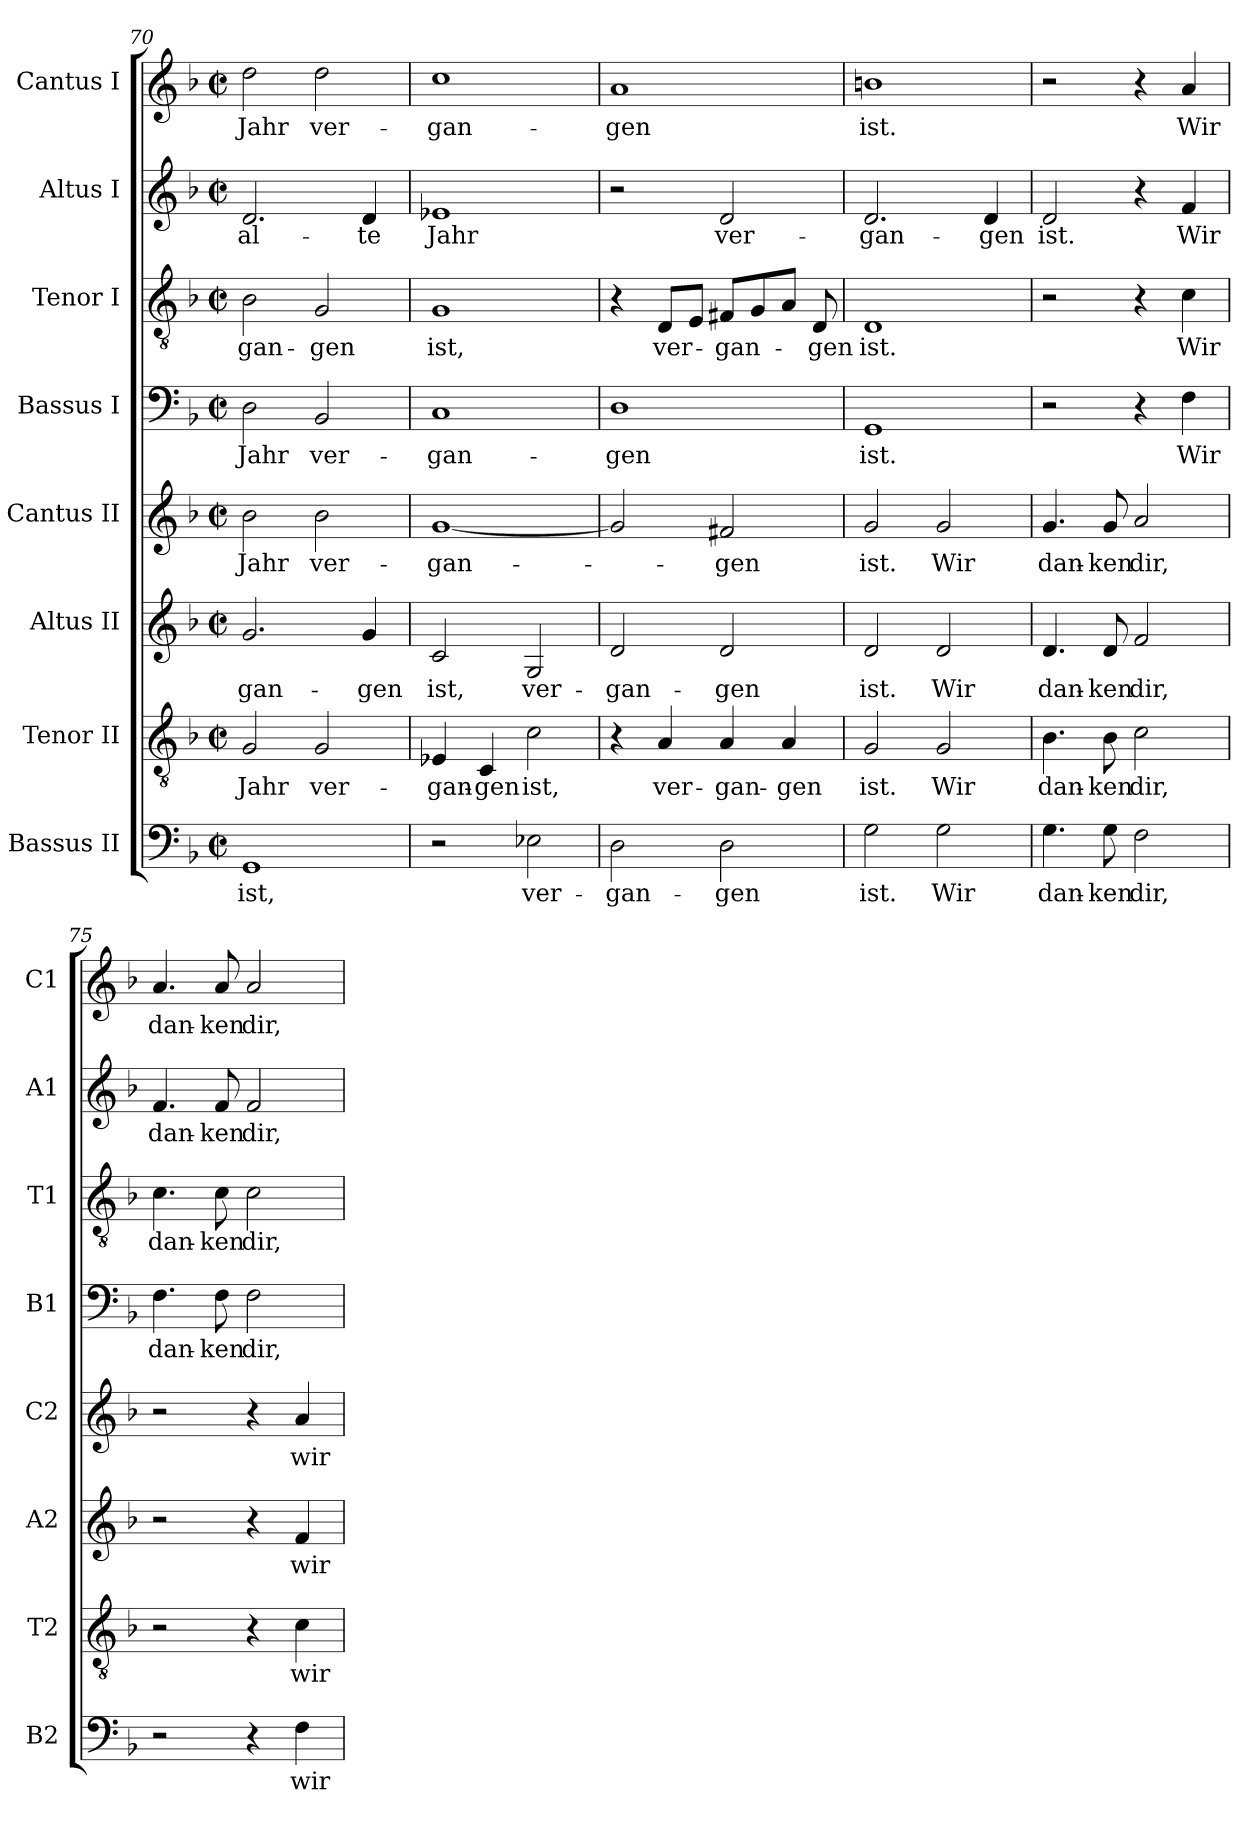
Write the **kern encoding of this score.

**kern	**text	**kern	**text	**kern	**text	**kern	**text	**kern	**text	**kern	**text	**kern	**text	**kern	**text
*part8	*part8	*part7	*part7	*part6	*part6	*part5	*part5	*part4	*part4	*part3	*part3	*part2	*part2	*part1	*part1
*staff8	*staff8	*staff7	*staff7	*staff6	*staff6	*staff5	*staff5	*staff4	*staff4	*staff3	*staff3	*staff2	*staff2	*staff1	*staff1
*I"Bassus II	*	*I"Tenor II	*	*I"Altus II	*	*I"Cantus II	*	*I"Bassus I	*	*I"Tenor I	*	*I"Altus I	*	*I"Cantus I	*
*I'B2	*	*I'T2	*	*I'A2	*	*I'C2	*	*I'B1	*	*I'T1	*	*I'A1	*	*I'C1	*
*clefF4	*	*clefGv2	*	*clefG2	*	*clefG2	*	*clefF4	*	*clefGv2	*	*clefG2	*	*clefG2	*
*k[b-]	*	*k[b-]	*	*k[b-]	*	*k[b-]	*	*k[b-]	*	*k[b-]	*	*k[b-]	*	*k[b-]	*
*F:	*	*F:	*	*F:	*	*F:	*	*F:	*	*F:	*	*F:	*	*F:	*
*M2/2	*	*M2/2	*	*M2/2	*	*M2/2	*	*M2/2	*	*M2/2	*	*M2/2	*	*M2/2	*
*met(c|)	*	*met(c|)	*	*met(c|)	*	*met(c|)	*	*met(c|)	*	*met(c|)	*	*met(c|)	*	*met(c|)	*
=70	=70	=70	=70	=70	=70	=70	=70	=70	=70	=70	=70	=70	=70	=70	=70
!	!LO:LY:b	!	!	!	!	!	!	!	!	!	!	!	!	!	!
!	!	!	!LO:LY:b	!	!	!	!	!	!	!	!	!	!	!	!
!	!	!	!	!	!LO:LY:b	!	!	!	!	!	!	!	!	!	!
!	!	!	!	!	!	!	!LO:LY:b	!	!	!	!	!	!	!	!
!	!	!	!	!	!	!	!	!	!LO:LY:b	!	!	!	!	!	!
!	!	!	!	!	!	!	!	!	!	!	!LO:LY:b	!	!	!	!
!	!	!	!	!	!	!	!	!	!	!	!	!	!LO:LY:b	!	!
!	!	!	!	!	!	!	!	!	!	!	!	!	!	!	!LO:LY:b
1GG	ist,	2G/	Jahr	2.g/	-gan-	2b-\	Jahr	2D\	Jahr	2B-\	-gan-	2.d/	al-	2dd\	Jahr
!	!	!	!LO:LY:b	!	!	!	!	!	!	!	!	!	!	!	!
!	!	!	!	!	!	!	!LO:LY:b	!	!	!	!	!	!	!	!
!	!	!	!	!	!	!	!	!	!LO:LY:b	!	!	!	!	!	!
!	!	!	!	!	!	!	!	!	!	!	!LO:LY:b	!	!	!	!
!	!	!	!	!	!	!	!	!	!	!	!	!	!	!	!LO:LY:b
.	.	2G/	ver-	.	.	2b-\	ver-	2BB-/	ver-	2G/	-gen	.	.	2dd\	ver-
!	!	!	!	!	!LO:LY:b	!	!	!	!	!	!	!	!	!	!
!	!	!	!	!	!	!	!	!	!	!	!	!	!LO:LY:b	!	!
.	.	.	.	4g/	-gen	.	.	.	.	.	.	4d/	-te	.	.
=71	=71	=71	=71	=71	=71	=71	=71	=71	=71	=71	=71	=71	=71	=71	=71
!	!	!	!LO:LY:b	!	!	!	!	!	!	!	!	!	!	!	!
!	!	!	!	!	!LO:LY:b	!	!	!	!	!	!	!	!	!	!
!	!	!	!	!	!	!	!LO:LY:b	!	!	!	!	!	!	!	!
!	!	!	!	!	!	!	!	!	!LO:LY:b	!	!	!	!	!	!
!	!	!	!	!	!	!	!	!	!	!	!LO:LY:b	!	!	!	!
!	!	!	!	!	!	!	!	!	!	!	!	!	!LO:LY:b	!	!
!	!	!	!	!	!	!	!	!	!	!	!	!	!	!	!LO:LY:b
2r	.	4E-X/	-gan-	2c/	ist,	[1g	-gan-	1C	-gan-	1G	ist,	1e-X	Jahr	1cc	-gan-
!	!	!	!LO:LY:b	!	!	!	!	!	!	!	!	!	!	!	!
.	.	4C/	-gen	.	.	.	.	.	.	.	.	.	.	.	.
!	!LO:LY:b	!	!	!	!	!	!	!	!	!	!	!	!	!	!
!	!	!	!LO:LY:b	!	!	!	!	!	!	!	!	!	!	!	!
!	!	!	!	!	!LO:LY:b	!	!	!	!	!	!	!	!	!	!
2E-X\	ver-	2c\	ist,	2G/	ver-	.	.	.	.	.	.	.	.	.	.
=72	=72	=72	=72	=72	=72	=72	=72	=72	=72	=72	=72	=72	=72	=72	=72
!	!LO:LY:b	!	!	!	!	!	!	!	!	!	!	!	!	!	!
!	!	!	!	!	!LO:LY:b	!	!	!	!	!	!	!	!	!	!
!	!	!	!	!	!	!	!	!	!LO:LY:b	!	!	!	!	!	!
!	!	!	!	!	!	!	!	!	!	!	!	!	!	!	!LO:LY:b
2D\	-gan-	4r	.	2d/	-gan-	2g/]	.	1D	-gen	4r	.	2r	.	1a	-gen
!	!	!	!LO:LY:b	!	!	!	!	!	!	!	!	!	!	!	!
!	!	!	!	!	!	!	!	!	!	!	!LO:LY:b	!	!	!	!
.	.	4A/	ver-	.	.	.	.	.	.	8D/L	ver-	.	.	.	.
.	.	.	.	.	.	.	.	.	.	8E/J	.	.	.	.	.
!	!LO:LY:b	!	!	!	!	!	!	!	!	!	!	!	!	!	!
!	!	!	!LO:LY:b	!	!	!	!	!	!	!	!	!	!	!	!
!	!	!	!	!	!LO:LY:b	!	!	!	!	!	!	!	!	!	!
!	!	!	!	!	!	!	!LO:LY:b	!	!	!	!	!	!	!	!
!	!	!	!	!	!	!	!	!	!	!	!LO:LY:b	!	!	!	!
!	!	!	!	!	!	!	!	!	!	!	!	!	!LO:LY:b	!	!
2D\	-gen	4A/	-gan-	2d/	-gen	2f#X/	-gen	.	.	8F#X/L	-gan-	2d/	ver-	.	.
.	.	.	.	.	.	.	.	.	.	8G/	.	.	.	.	.
!	!	!	!LO:LY:b	!	!	!	!	!	!	!	!	!	!	!	!
.	.	4A/	-gen	.	.	.	.	.	.	8A/J	.	.	.	.	.
!	!	!	!	!	!	!	!	!	!	!	!LO:LY:b	!	!	!	!
.	.	.	.	.	.	.	.	.	.	8D/	-gen	.	.	.	.
=73	=73	=73	=73	=73	=73	=73	=73	=73	=73	=73	=73	=73	=73	=73	=73
!	!LO:LY:b	!	!	!	!	!	!	!	!	!	!	!	!	!	!
!	!	!	!LO:LY:b	!	!	!	!	!	!	!	!	!	!	!	!
!	!	!	!	!	!LO:LY:b	!	!	!	!	!	!	!	!	!	!
!	!	!	!	!	!	!	!LO:LY:b	!	!	!	!	!	!	!	!
!	!	!	!	!	!	!	!	!	!LO:LY:b	!	!	!	!	!	!
!	!	!	!	!	!	!	!	!	!	!	!LO:LY:b	!	!	!	!
!	!	!	!	!	!	!	!	!	!	!	!	!	!LO:LY:b	!	!
!	!	!	!	!	!	!	!	!	!	!	!	!	!	!	!LO:LY:b
2G\	ist.	2G/	ist.	2d/	ist.	2g/	ist.	1GG	ist.	1D	ist.	2.d/	-gan-	1bn	ist.
!	!LO:LY:b	!	!	!	!	!	!	!	!	!	!	!	!	!	!
!	!	!	!LO:LY:b	!	!	!	!	!	!	!	!	!	!	!	!
!	!	!	!	!	!LO:LY:b	!	!	!	!	!	!	!	!	!	!
!	!	!	!	!	!	!	!LO:LY:b	!	!	!	!	!	!	!	!
2G\	Wir	2G/	Wir	2d/	Wir	2g/	Wir	.	.	.	.	.	.	.	.
!	!	!	!	!	!	!	!	!	!	!	!	!	!LO:LY:b	!	!
.	.	.	.	.	.	.	.	.	.	.	.	4d/	-gen	.	.
=74	=74	=74	=74	=74	=74	=74	=74	=74	=74	=74	=74	=74	=74	=74	=74
!	!LO:LY:b	!	!	!	!	!	!	!	!	!	!	!	!	!	!
!	!	!	!LO:LY:b	!	!	!	!	!	!	!	!	!	!	!	!
!	!	!	!	!	!LO:LY:b	!	!	!	!	!	!	!	!	!	!
!	!	!	!	!	!	!	!LO:LY:b	!	!	!	!	!	!	!	!
!	!	!	!	!	!	!	!	!	!	!	!	!	!LO:LY:b	!	!
4.G\	dan-	4.B-\	dan-	4.d/	dan-	4.g/	dan-	2r	.	2r	.	2d/	ist.	2r	.
!	!LO:LY:b	!	!	!	!	!	!	!	!	!	!	!	!	!	!
!	!	!	!LO:LY:b	!	!	!	!	!	!	!	!	!	!	!	!
!	!	!	!	!	!LO:LY:b	!	!	!	!	!	!	!	!	!	!
!	!	!	!	!	!	!	!LO:LY:b	!	!	!	!	!	!	!	!
8G\	-ken	8B-\	-ken	8d/	-ken	8g/	-ken	.	.	.	.	.	.	.	.
!	!LO:LY:b	!	!	!	!	!	!	!	!	!	!	!	!	!	!
!	!	!	!LO:LY:b	!	!	!	!	!	!	!	!	!	!	!	!
!	!	!	!	!	!LO:LY:b	!	!	!	!	!	!	!	!	!	!
!	!	!	!	!	!	!	!LO:LY:b	!	!	!	!	!	!	!	!
2F\	dir,	2c\	dir,	2f/	dir,	2a/	dir,	4r	.	4r	.	4r	.	4r	.
!	!	!	!	!	!	!	!	!	!LO:LY:b	!	!	!	!	!	!
!	!	!	!	!	!	!	!	!	!	!	!LO:LY:b	!	!	!	!
!	!	!	!	!	!	!	!	!	!	!	!	!	!LO:LY:b	!	!
!	!	!	!	!	!	!	!	!	!	!	!	!	!	!	!LO:LY:b
.	.	.	.	.	.	.	.	4F\	Wir	4c\	Wir	4f/	Wir	4a/	Wir
=75	=75	=75	=75	=75	=75	=75	=75	=75	=75	=75	=75	=75	=75	=75	=75
!	!	!	!	!	!	!	!	!	!LO:LY:b	!	!	!	!	!	!
!	!	!	!	!	!	!	!	!	!	!	!LO:LY:b	!	!	!	!
!	!	!	!	!	!	!	!	!	!	!	!	!	!LO:LY:b	!	!
!	!	!	!	!	!	!	!	!	!	!	!	!	!	!	!LO:LY:b
2r	.	2r	.	2r	.	2r	.	4.F\	dan-	4.c\	dan-	4.f/	dan-	4.a/	dan-
!	!	!	!	!	!	!	!	!	!LO:LY:b	!	!	!	!	!	!
!	!	!	!	!	!	!	!	!	!	!	!LO:LY:b	!	!	!	!
!	!	!	!	!	!	!	!	!	!	!	!	!	!LO:LY:b	!	!
!	!	!	!	!	!	!	!	!	!	!	!	!	!	!	!LO:LY:b
.	.	.	.	.	.	.	.	8F\	-ken	8c\	-ken	8f/	-ken	8a/	-ken
!	!	!	!	!	!	!	!	!	!LO:LY:b	!	!	!	!	!	!
!	!	!	!	!	!	!	!	!	!	!	!LO:LY:b	!	!	!	!
!	!	!	!	!	!	!	!	!	!	!	!	!	!LO:LY:b	!	!
!	!	!	!	!	!	!	!	!	!	!	!	!	!	!	!LO:LY:b
4r	.	4r	.	4r	.	4r	.	2F\	dir,	2c\	dir,	2f/	dir,	2a/	dir,
!	!LO:LY:b	!	!	!	!	!	!	!	!	!	!	!	!	!	!
!	!	!	!LO:LY:b	!	!	!	!	!	!	!	!	!	!	!	!
!	!	!	!	!	!LO:LY:b	!	!	!	!	!	!	!	!	!	!
!	!	!	!	!	!	!	!LO:LY:b	!	!	!	!	!	!	!	!
4F\	wir	4c\	wir	4f/	wir	4a/	wir	.	.	.	.	.	.	.	.
=	=	=	=	=	=	=	=	=	=	=	=	=	=	=	=
*-	*-	*-	*-	*-	*-	*-	*-	*-	*-	*-	*-	*-	*-	*-	*-
